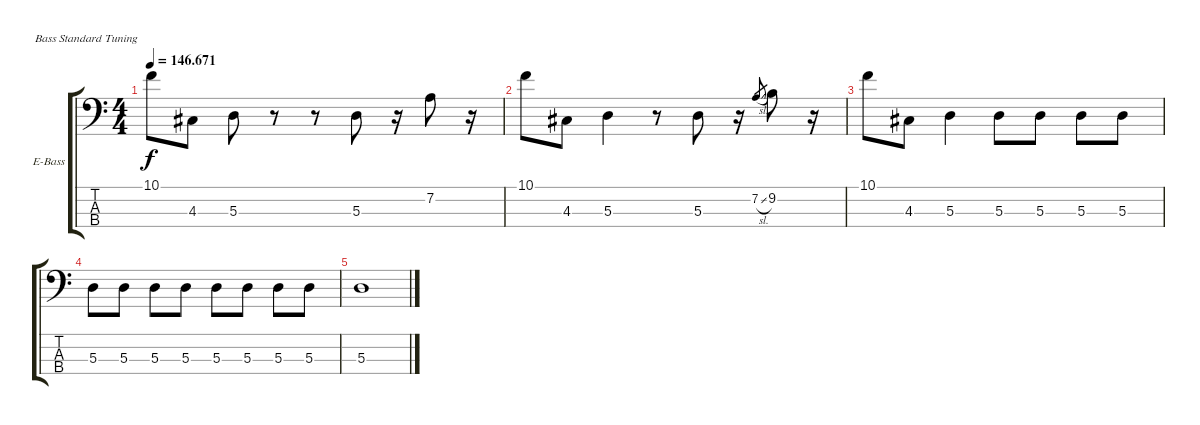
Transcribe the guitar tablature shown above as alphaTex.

\bracketExtendMode groupsimilarinstruments
\firstSystemTrackNameOrientation horizontal
\otherSystemsTrackNameOrientation horizontal
\track ("Bass" "E-Bass") {instrument electricbassfinger}
\staff {score tabs}
\tuning (G2 D2 A1 E1)
\ts (4 4)
\tempo
146.671
\accidentals auto
\clef f4
\ottava regular
\simile none
\ks c
10.1.8{dy f} 4.3.8 5.3.8 r.8 r.8 5.3.8 r.16 7.2.8 r.16 |
10.1.8 4.3.8 5.3.4 r.8 5.3.8 r.16 7.2{sl}.8{gr} 9.2.8 r.16 |
10.1.8 4.3.8 5.3.4 5.3.8 5.3.8 5.3.8 5.3.8 |
5.3.8 5.3.8 5.3.8 5.3.8 5.3.8 5.3.8 5.3.8 5.3.8 |
5.3.1
